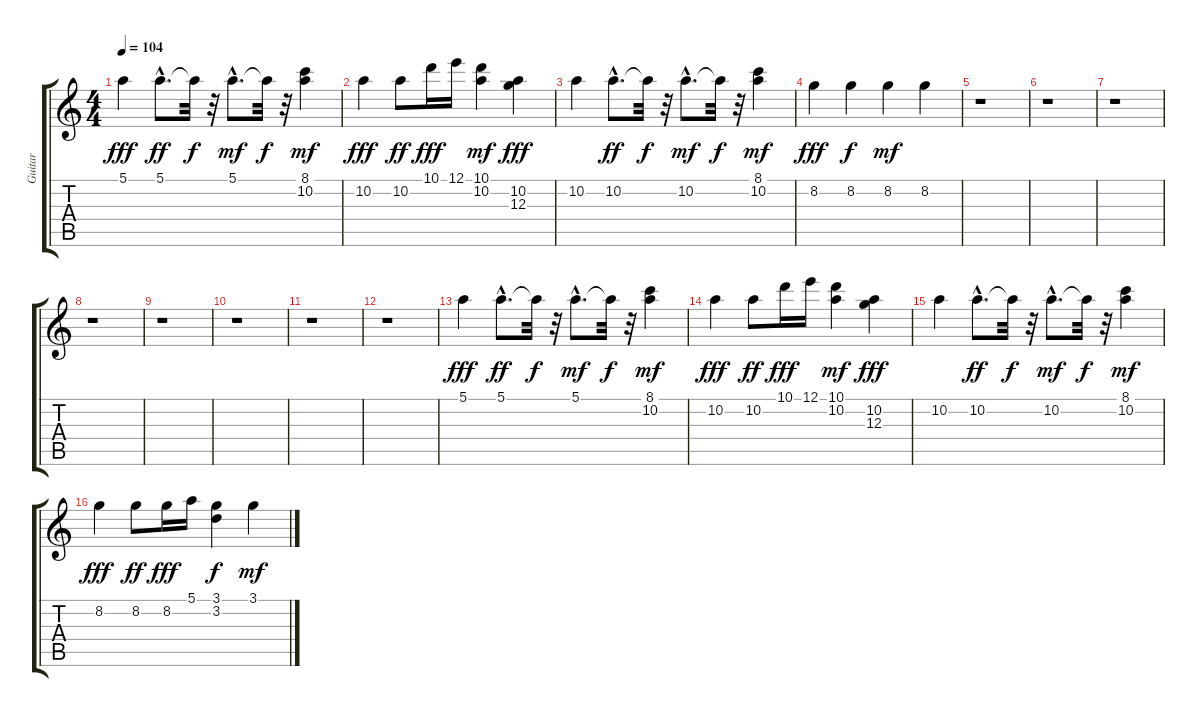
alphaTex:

\track ("Guitar" "Guitar") {instrument electricguitarmuted}
\staff {score tabs}
\tuning (E4 B3 G3 D3 A2 E2) {hide}
\ts (4 4)
\tempo 104
\clef g2
\ks c
5.1.4{dy fff volume 16 balance 8} 5.1{hac}.8{d dy ff} 5.1{t}.32{dy f} r.32 5.1{hac}.8{d dy mf} 5.1{t}.32{dy f} r.32 (8.1 10.2).4{dy mf} |
10.2.4{dy fff} 10.2.8{dy ff} 10.1.16{dy fff} 12.1.16 (10.1 10.2).4{dy mf} (10.2 12.3).4{dy fff} |
10.2.4 10.2{hac}.8{d dy ff} 10.2{t}.32{dy f} r.32 10.2{hac}.8{d dy mf} 10.2{t}.32{dy f} r.32 (8.1 10.2).4{dy mf} |
8.2.4{dy fff} 8.2.4{dy f} 8.2.4{dy mf} 8.2.4 |
r.1 |
r.1 |
r.1 |
r.1 |
r.1 |
r.1 |
r.1 |
r.1 |
5.1.4{dy fff volume 16 balance 16} 5.1{hac}.8{d dy ff} 5.1{t}.32{dy f} r.32 5.1{hac}.8{d dy mf} 5.1{t}.32{dy f} r.32 (8.1 10.2).4{dy mf} |
10.2.4{dy fff} 10.2.8{dy ff} 10.1.16{dy fff} 12.1.16 (10.1 10.2).4{dy mf} (10.2 12.3).4{dy fff} |
10.2.4 10.2{hac}.8{d dy ff} 10.2{t}.32{dy f} r.32 10.2{hac}.8{d dy mf} 10.2{t}.32{dy f} r.32 (8.1 10.2).4{dy mf} |
8.2.4{dy fff} 8.2.8{dy ff} 8.2.16{dy fff} 5.1.16 (3.1 3.2).4{dy f} 3.1.4{dy mf}
